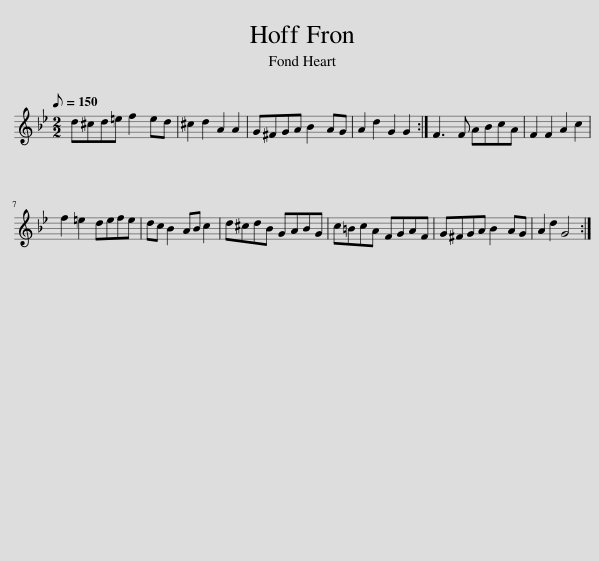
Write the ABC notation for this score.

X:1
L:1/8
Q:1/8=150
M:2/2
I:linebreak $
K:Gmin
V:1 treble
V:1
 d^cd=e f2 ed | ^c2 d2 A2 A2 | G^FGA B2 AG | A2 d2 G2 G2 :| F3 F ABcA | %5
 F2 F2 A2 c2 |$ f2 =e2 defe | dc B2 AB c2 | d^cdB GABG | c=BcA FGAF | %10
 G^FGA B2 AG | A2 d2 G4 :| %12
